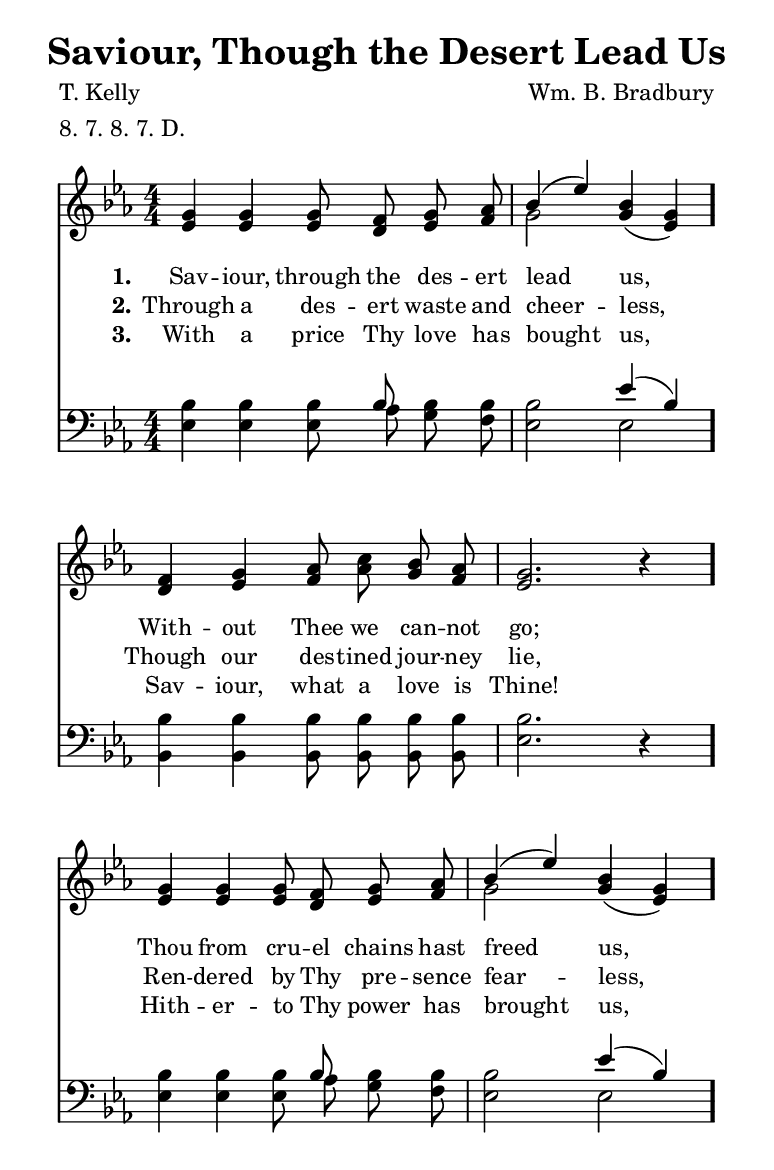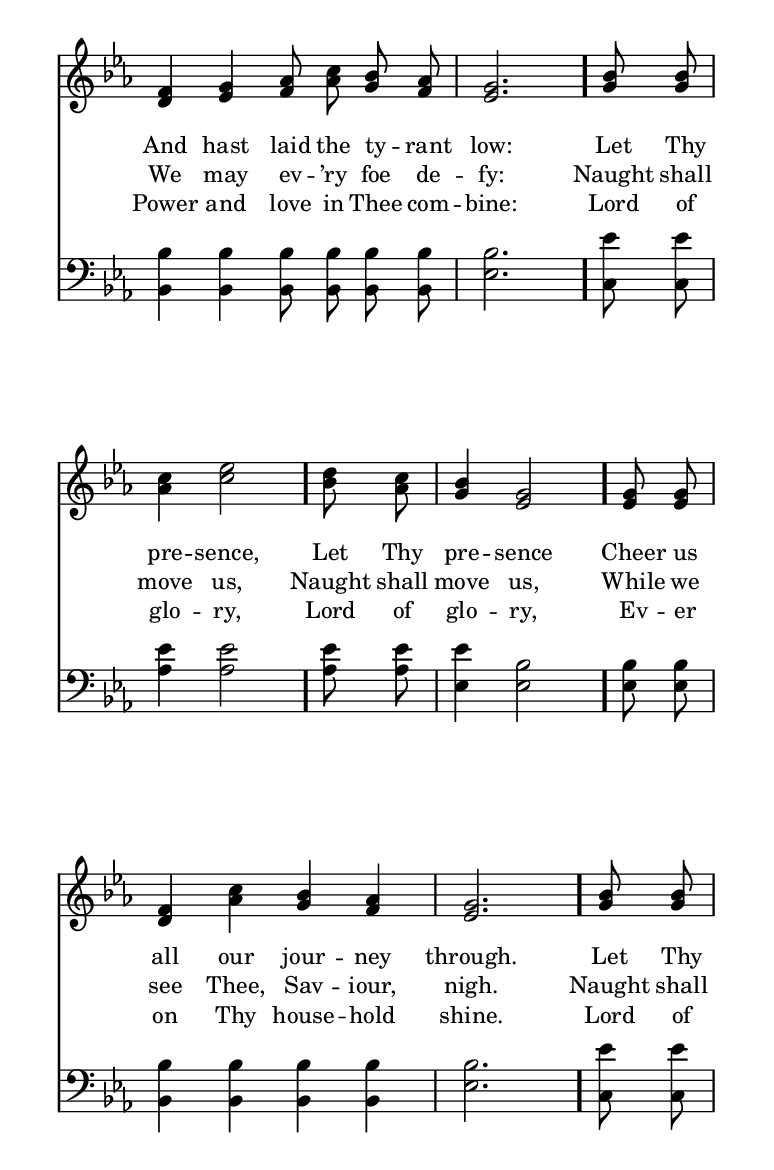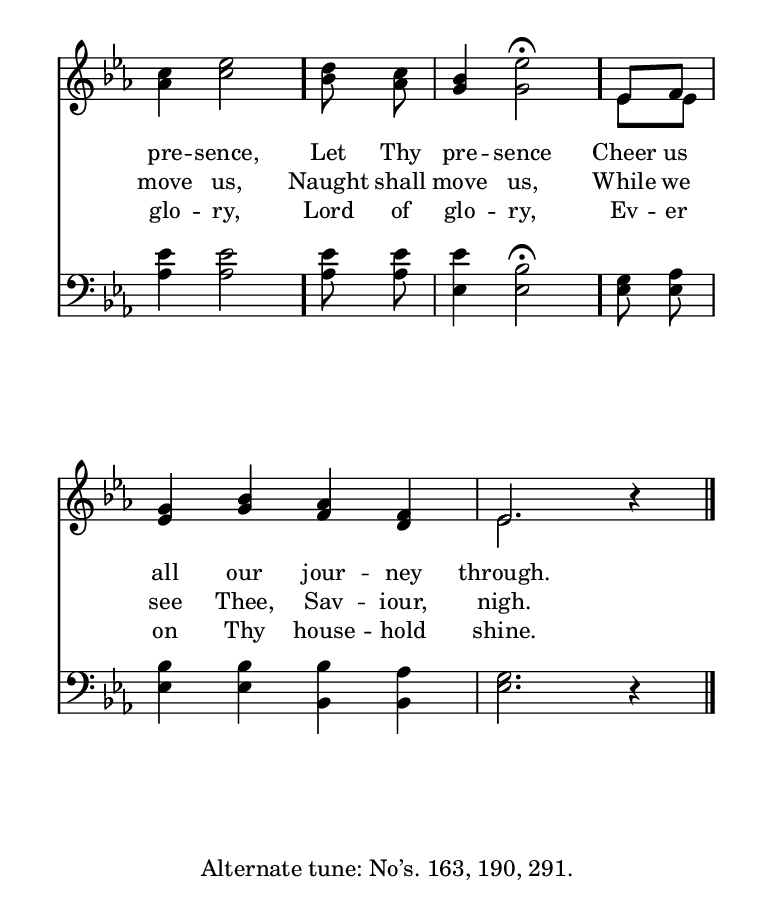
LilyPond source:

\include "common/global.ily"
\paper {
  \include "common/paper.ily"
}

\header{
  hymnnumber = "191"
  title = "Saviour, Though the Desert Lead Us"
  tunename = ""
  meter = "8. 7. 8. 7. D."
  poet = "T. Kelly"
  composer = "Wm. B. Bradbury"
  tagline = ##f
}

ta = { \tempo 4=80 }
tb = { \tempo 4=40 }

global = {
  \include "common/overrides.ily"
  \override Staff.TimeSignature.style = #'numbered
  \time 4/4
  \override Score.MetronomeMark.transparent = ##t % hide all fermata changes too
  \ta
  \key ees \major
  \autoBeamOff
}

notesSoprano = {
\global
\relative c'' {

  g4 g g8 f g aes | bes4( ees) bes( g) |
  f4 g aes8 c bes aes | g2. r4 % rest not in original, but required to make timing work
  g4 g g8 f g aes | bes4( ees) bes( g) |
  f4 g aes8 c bes aes | g2.
  bes8 bes | c4 ees2
  d8 c | bes4 g2
  g8 g | f4 c' bes aes | g2.
  bes8 bes | c4 ees2
  d8 c | bes4 \tb ees2 \fermata \ta
  ees,8 f | g4 bes aes f | ees2. r4 % impossible "r8" in original

  \bar "|."

}
}

notesAlto = {
\global
\relative e' {

  ees4 ees ees8 d ees f | g2 g4( ees) |
  d4 ees f8 aes g f | ees2. r4 % added rest
  ees4 ees ees8 d ees f | g2 g4( ees) |
  d4 ees f8 aes g f | ees2.
  g8 g | aes4 c2
  bes8 aes | g4 ees2
  ees8 ees | d4 aes' g f | ees2.
  g8 g | aes4 c2
  bes8 aes | g4 g2
  ees8 ees | ees4 g f d | ees2. r4

}
}

notesTenor = {
\global
\relative a {

  bes4 bes bes8 bes bes bes | bes2 ees4( bes) |
  bes4 bes bes8 bes bes bes | bes2. r4 % added rest
  bes4 bes bes8 bes bes bes | bes2 ees4( bes) |
  bes4 bes bes8 bes bes bes | bes2.
  ees8 ees | ees4 ees2
  ees8 ees | ees4 bes2
  bes8 bes | bes4 bes bes bes | bes2.
  ees8 ees | ees4 ees2
  ees8 ees | ees4 bes2
  g8 aes | bes4 bes bes aes | g2. r4

}
}

notesBass = {
\global
\relative f {

  ees4 ees ees8 aes g f | ees2 ees
  bes4 bes bes8 bes bes bes | ees2. r4 % added rest
  ees4 ees ees8 aes g f | ees2 ees
  bes4 bes bes8 bes bes bes | ees2.
  c8 c aes'4 aes2
  aes8 aes | ees4 ees2
  ees8 ees bes4 bes bes bes | ees2.
  c8 c aes'4 aes2
  aes8 aes | ees4 ees2 \fermata
  ees8 ees | ees4 ees bes bes | ees2. r4

}
}

wordsA = \lyricmode {
\set stanza = "1."

Sav -- iour, through the des -- ert lead us, \bar "."
With -- out Thee we can -- not go; \bar "."
Thou from cru -- el chains hast freed us, \bar "."
And hast laid the ty -- rant low: \bar "."
%{HIDE>%} Let Thy pre -- sence, %{<HIDE%} \bar "."
Let Thy pre -- sence \bar "."
Cheer us all our jour -- ney through. \bar "."
%{HIDE>%} Let Thy pre -- sence, \bar "."
Let Thy pre -- sence \bar "."
Cheer us all our jour -- ney through. %{<HIDE%} \bar "."

}

wordsB = \lyricmode {
\set stanza = "2."

Through a des -- ert waste and cheer -- less,
Though our des -- tined jour -- ney lie,
Ren -- dered by Thy pre -- sence fear -- less,
We may ev -- ’ry foe de -- fy:
%{HIDE>%} Naught shall move us, %{<HIDE%}
Naught shall move us,
While we see Thee, Sav -- iour, nigh.
%{HIDE>%} Naught shall move us,
Naught shall move us,
While we see Thee, Sav -- iour, nigh. %{<HIDE%}

}

wordsC = \lyricmode {
\set stanza = "3."

With a price Thy love has bought us,
Sav -- iour, what a love is Thine!
Hith -- er -- to Thy power has brought us,
Power and love in Thee com -- bine:
%{HIDE>%} Lord of glo -- ry, %{<HIDE%}
Lord of glo -- ry,
Ev -- er on Thy house -- hold shine.
%{HIDE>%} Lord of glo -- ry,
Lord of glo -- ry,
Ev -- er on Thy house -- hold shine. %{<HIDE%}

}

\score {
  \context ChoirStaff <<
    \context Staff = upper <<
      \set ChoirStaff.systemStartDelimiter = #'SystemStartBar
      \partcombine #'(2 . 9) \notesSoprano \notesAlto
      \context NullVoice = sopranos { \voiceOne << \notesSoprano >> }
      \context NullVoice = altos { \voiceTwo << \notesAlto >> }
      \context Lyrics = one   \lyricsto sopranos \wordsA
      \context Lyrics = two   \lyricsto sopranos \wordsB
      \context Lyrics = three \lyricsto sopranos \wordsC
    >>
    \context Staff = men <<
      \clef bass
      \partcombine #'(2 . 9) \notesTenor \notesBass
      \context NullVoice = tenors { \voiceOne << \notesTenor >> }
      \context NullVoice = basses { \voiceTwo << \notesBass >> }
    >>
  >>
  \layout {
    \include "common/layout.ily"
  }
  \midi{
    \include "common/midi.ily"
  }
}

\noPageBreak \markup { \vspace #2 \fill-line { \raise #2 \line { Alternate tune: No’s. 163, 190, 291. } } }

\version "2.19.49"  % necessary for upgrading to future LilyPond versions.

% vi:set et ts=2 sw=2 ai nocindent syntax=lilypond:
